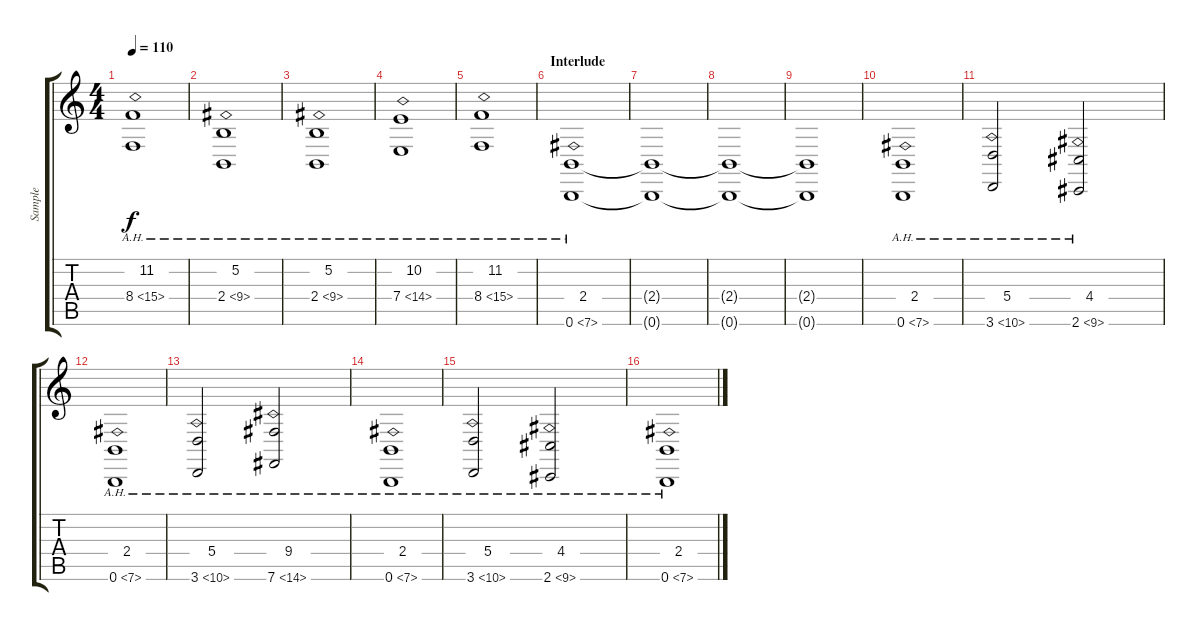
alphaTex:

\track ("Sample" "Sample") {instrument stringensemble1}
\staff {score tabs}
\tuning (B3 Gb3 D3 A2 E2 B1) {hide}
\ts (4 4)
\tempo 110
\clef g2
\ks c
(11.2 8.4{ah 7}).1{dy f} |
(5.2 2.4{ah 7}).1 |
(5.2 2.4{ah 7}).1 |
(10.2 7.4{ah 7}).1 |
(11.2 8.4{ah 7}).1 |
\section ("" "Interlude")
(2.4 0.6{ah 7}).1 |
(2.4{t} 0.6{t}).1 |
(2.4{t} 0.6{t}).1 |
(2.4{t} 0.6{t}).1 |
(2.4 0.6{ah 7}).1 |
(5.4 3.6{ah 7}).2 (4.4 2.6{ah 7}).2 |
(2.4 0.6{ah 7}).1 |
(5.4 3.6{ah 7}).2 (9.4 7.6{ah 7}).2 |
(2.4 0.6{ah 7}).1 |
(5.4 3.6{ah 7}).2 (4.4 2.6{ah 7}).2 |
(2.4 0.6{ah 7}).1
